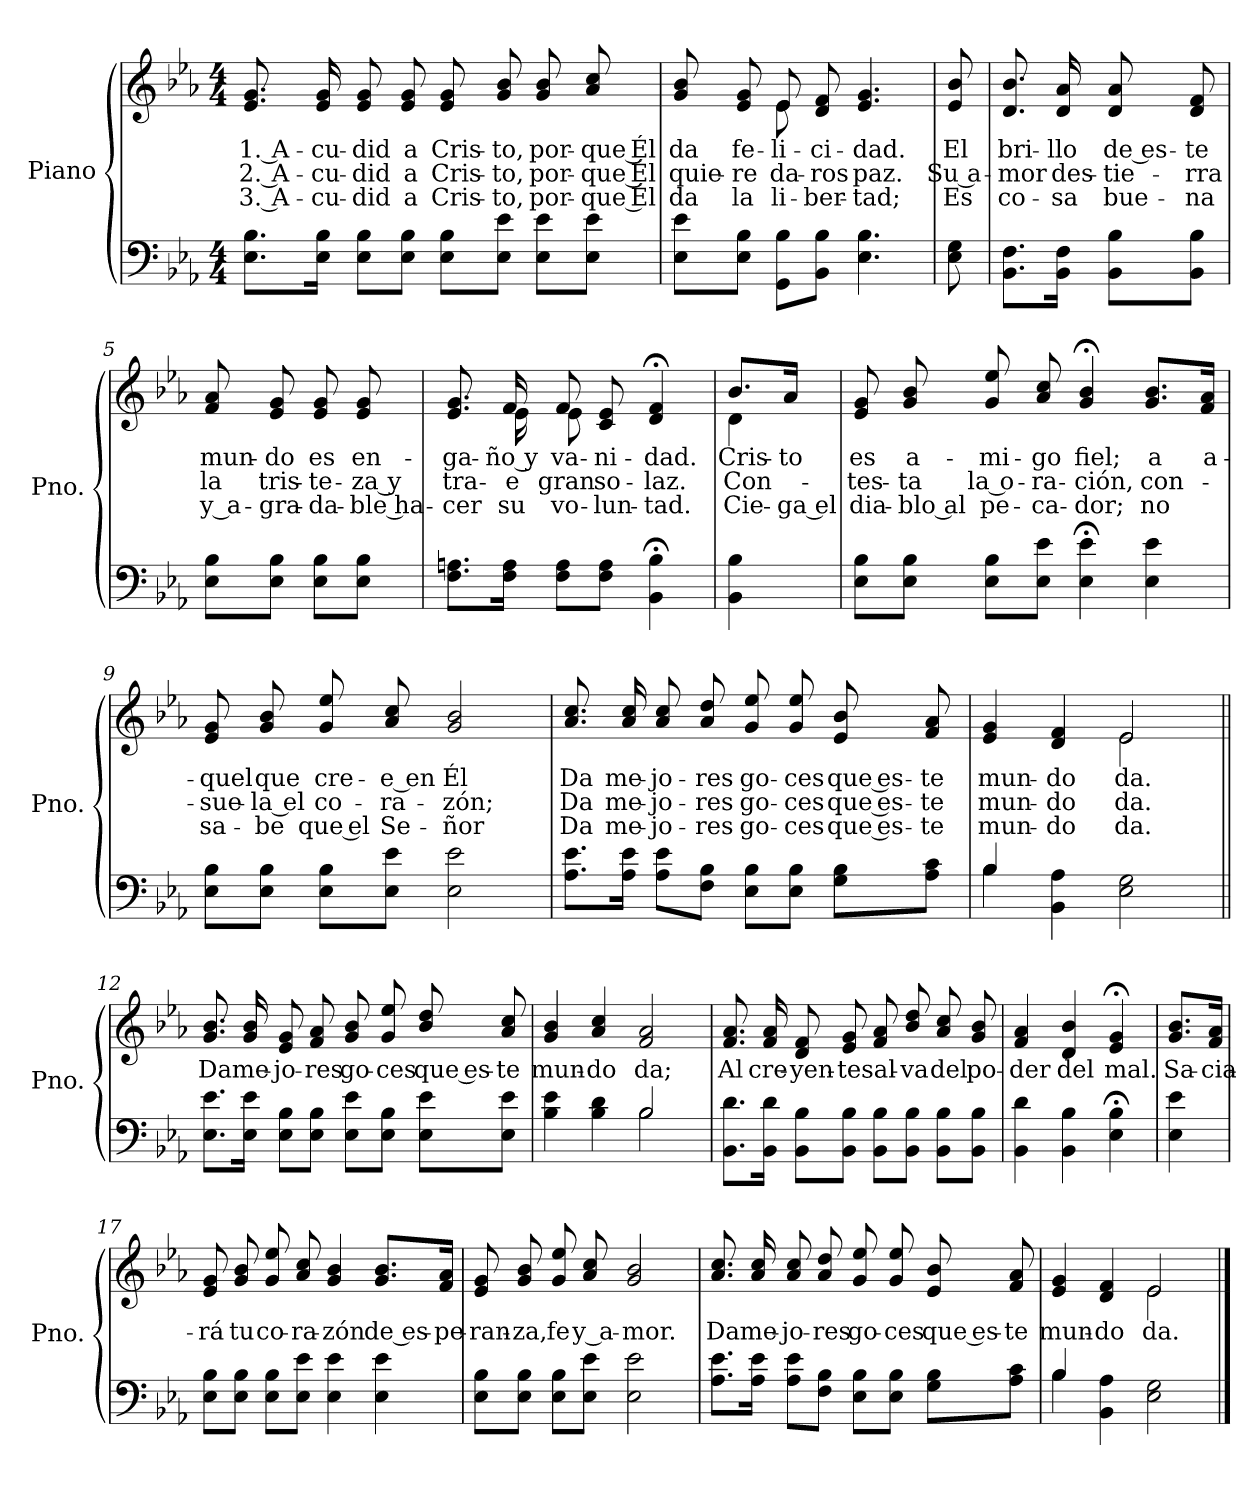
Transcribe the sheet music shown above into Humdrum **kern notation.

**kern	**kern	**text	**text	**text
*part1	*part1	*part1	*part1	*part1
*staff2	*staff1	*staff1	*staff1	*staff1
*I"Piano	*	*	*	*
*I'Pno.	*	*	*	*
*stria5	*stria5	*	*	*
*clefF4	*clefG2	*	*	*
*k[b-e-a-]	*k[b-e-a-]	*	*	*
*M4/4	*M4/4	*	*	*
=1	=1	=1	=1	=1
8.E-\ 8.B-\L	8.e-/ 8.g/	1. A-	2. A-	3. A-
16E-\ 16B-\Jk	16e-/ 16g/	-cu-	-cu-	-cu-
8E-\ 8B-\L	8e-/ 8g/	-did	-did	-did
8E-\ 8B-\J	8e-/ 8g/	a	a	a
8E-\ 8B-\L	8e-/ 8g/	Cris-	Cris-	Cris-
8E-\ 8e-\J	8g/ 8b-/	-to,	-to,	-to,
8E-\ 8e-\L	8g/ 8b-/	por-	por-	por-
8E-\ 8e-\J	8a-/ 8cc/	-que Él	-que Él	-que Él
=2	=2	=2	=2	=2
*	*^	*	*	*
8E-\ 8e-\L	8g/ 8b-/	4ryy	da	quie-	da
8E-\ 8B-\J	8e-/ 8g/	.	fe-	-re	la
8GG\ 8B-\L	8e-/	8e-\	-li-	da-	li-
8BB-\ 8B-\J	8d/ 8f/	2ryy	-ci-	-ros	-ber-
4.E-\ 4.B-\	4.e-/ 4.g/	.	-dad.	paz.	-tad;
*	*v	*v	*	*	*
!!LO:LB:g=z
=3	=3	=3	=3	=3
8E-\ 8G\	8e-/ 8b-/	El	Su a-	Es
=4	=4	=4	=4	=4
8.BB-\ 8.F\L	8.d/ 8.b-/	bri-	-mor	co-
16BB-\ 16F\Jk	16d/ 16a-/	-llo	des-	-sa
8BB-\ 8B-\L	8d/ 8a-/	de es-	-tie-	bue-
8BB-\ 8B-\J	8d/ 8f/	-te	-rra	-na
=5	=5	=5	=5	=5
8E-\ 8B-\L	8f/ 8a-/	mun-	la	y a-
8E-\ 8B-\J	8e-/ 8g/	-do	tris-	-gra-
8E-\ 8B-\L	8e-/ 8g/	es	-te-	-da-
8E-\ 8B-\J	8e-/ 8g/	en-	-za y	-ble ha-
=6	=6	=6	=6	=6
*	*^	*	*	*
8.F\ 8.An\L	8.e-/ 8.g/	8.ryy	-ga-	tra-	-cer
16F\ 16A\Jk	16f/	16e-\	-ño y	-e	su
8F\ 8A\L	8f/	8e-\	va-	gran	vo-
8F\ 8A\J	8c/ 8e-/	4.ryy	-ni-	so-	-lun-
4BB-\; 4B-\;	4d/;< 4f/;<	.	-dad.	-laz.	-tad.
!!LO:LB:g=z	!!
=7	=7	=7	=7	=7	=7
4BB-\ 4B-\	8.b-/L	4d\	Cris-	Con-	Cie-
.	16a-/Jk	.	-to	.	-ga el
*	*v	*v	*	*	*
=8	=8	=8	=8	=8
8E-\ 8B-\L	8e-/ 8g/	es	-tes-	dia-
8E-\ 8B-\J	8g/ 8b-/	a-	-ta	-blo al
8E-\ 8B-\L	8g/ 8ee-/	-mi-	la o-	pe-
8E-\ 8e-\J	8a-/ 8cc/	-go	-ra-	-ca-
4E-\; 4e-\;	4g/;< 4b-/;<	fiel;	-ción,	-dor;
4E-\ 4e-\	8.g/ 8.b-/L	a	con-	no
.	16f/ 16a-/Jk	a-	.	.
=9	=9	=9	=9	=9
8E-\ 8B-\L	8e-/ 8g/	-quel	-sue-	sa-
8E-\ 8B-\J	8g/ 8b-/	que	-la el	-be
8E-\ 8B-\L	8g/ 8ee-/	cre-	co-	que el
8E-\ 8e-\J	8a-/ 8cc/	-e en	-ra-	Se-
2E-\ 2e-\	2g/ 2b-/	Él	-zón;	-ñor
!!LO:LB:g=z
=10	=10	=10	=10	=10
8.A-\ 8.e-\L	8.a-/ 8.cc/	Da	Da	Da
16A-\ 16e-\Jk	16a-/ 16cc/	me-	me-	me-
8A-\ 8e-\L	8a-/ 8cc/	-jo-	-jo-	-jo-
8F\ 8B-\J	8a-/ 8dd/	-res	-res	-res
8E-\ 8B-\L	8g/ 8ee-/	go-	go-	go-
8E-\ 8B-\J	8g/ 8ee-/	-ces	-ces	-ces
8G\ 8B-\L	8e-/ 8b-/	que es-	que es-	que es-
8A-\ 8c\J	8f/ 8a-/	-te	-te	-te
=11	=11	=11	=11	=11
*^	*^	*	*	*
4B-/	4B-\	4e-/ 4g/	2ryy	mun-	mun-	mun-
4BB-\ 4A-\	2.ryy	4d/ 4f/	.	-do	-do	-do
2E-\ 2G\	.	2e-/	2e-\	da.	da.	da.
*v	*v	*	*	*	*	*
!!LO:PB:g=z
=12||	=12||	=12||	=12||	=12||	=12||
!	!LO:TX:a:t=Coro	!	!	!	!
!	!LO:TX:a:i:t=con ánimo	!	!	!	!
*	*v	*v	*	*	*
8.E-\ 8.e-\L	8.g/ 8.b-/	Da	.	.
16E-\ 16e-\Jk	16g/ 16b-/	me-	.	.
8E-\ 8B-\L	8e-/ 8g/	-jo-	.	.
8E-\ 8B-\J	8f/ 8a-/	-res	.	.
8E-\ 8e-\L	8g/ 8b-/	go-	.	.
8E-\ 8B-\J	8g/ 8ee-/	-ces	.	.
8E-\ 8e-\L	8b-/ 8dd/	que es-	.	.
8E-\ 8e-\J	8a-/ 8cc/	-te	.	.
=13	=13	=13	=13	=13
*^	*	*	*	*
4B-\ 4e-\	2ryy	4g/ 4b-/	mun-	.	.
4B-\ 4d\	.	4a-/ 4cc/	-do	.	.
2B-/	2B-\	2f/ 2a-/	da;	.	.
*v	*v	*	*	*	*
!!LO:LB:g=z
=14	=14	=14	=14	=14
8.BB-\ 8.d\L	8.f/ 8.a-/	Al	.	.
16BB-\ 16d\Jk	16f/ 16a-/	cre-	.	.
8BB-\ 8B-\L	8d/ 8f/	-yen-	.	.
8BB-\ 8B-\J	8e-/ 8g/	-te	.	.
8BB-\ 8B-\L	8f/ 8a-/	sal-	.	.
8BB-\ 8B-\J	8b-/ 8dd/	-va	.	.
8BB-\ 8B-\L	8a-/ 8cc/	del	.	.
8BB-\ 8B-\J	8g/ 8b-/	po-	.	.
=15	=15	=15	=15	=15
4BB-\ 4d\	4f/ 4a-/	-der	.	.
4BB-\ 4B-\	4d/ 4b-/	del	.	.
4E-\; 4B-\;	4e-/;< 4g/;<	mal.	.	.
!!LO:LB:g=z
=16	=16	=16	=16	=16
4E-\ 4e-\	8.g/ 8.b-/L	Sa-	.	.
.	16f/ 16a-/Jk	-cia-	.	.
=17	=17	=17	=17	=17
8E-\ 8B-\L	8e-/ 8g/	-rá	.	.
8E-\ 8B-\J	8g/ 8b-/	tu	.	.
8E-\ 8B-\L	8g/ 8ee-/	co-	.	.
8E-\ 8e-\J	8a-/ 8cc/	-ra-	.	.
4E-\ 4e-\	4g/ 4b-/	-zón	.	.
4E-\ 4e-\	8.g/ 8.b-/L	de es-	.	.
.	16f/ 16a-/Jk	-pe-	.	.
=18	=18	=18	=18	=18
8E-\ 8B-\L	8e-/ 8g/	-ran-	.	.
8E-\ 8B-\J	8g/ 8b-/	-za,	.	.
8E-\ 8B-\L	8g/ 8ee-/	fe	.	.
8E-\ 8e-\J	8a-/ 8cc/	y a-	.	.
2E-\ 2e-\	2g/ 2b-/	-mor.	.	.
!!LO:LB:g=z
=19	=19	=19	=19	=19
8.A-\ 8.e-\L	8.a-/ 8.cc/	Da	.	.
16A-\ 16e-\Jk	16a-/ 16cc/	me-	.	.
8A-\ 8e-\L	8a-/ 8cc/	-jo-	.	.
8F\ 8B-\J	8a-/ 8dd/	-res	.	.
8E-\ 8B-\L	8g/ 8ee-/	go-	.	.
8E-\ 8B-\J	8g/ 8ee-/	-ces	.	.
8G\ 8B-\L	8e-/ 8b-/	que es-	.	.
8A-\ 8c\J	8f/ 8a-/	-te	.	.
=20	=20	=20	=20	=20
*^	*^	*	*	*
4B-/	4B-\	4e-/ 4g/	2ryy	mun-	.	.
4BB-\ 4A-\	2.ryy	4d/ 4f/	.	-do	.	.
2E-\ 2G\	.	2e-/	2e-\	da.	.	.
*v	*v	*	*	*	*	*
*	*v	*v	*	*	*
==	==	==	==	==
*-	*-	*-	*-	*-
